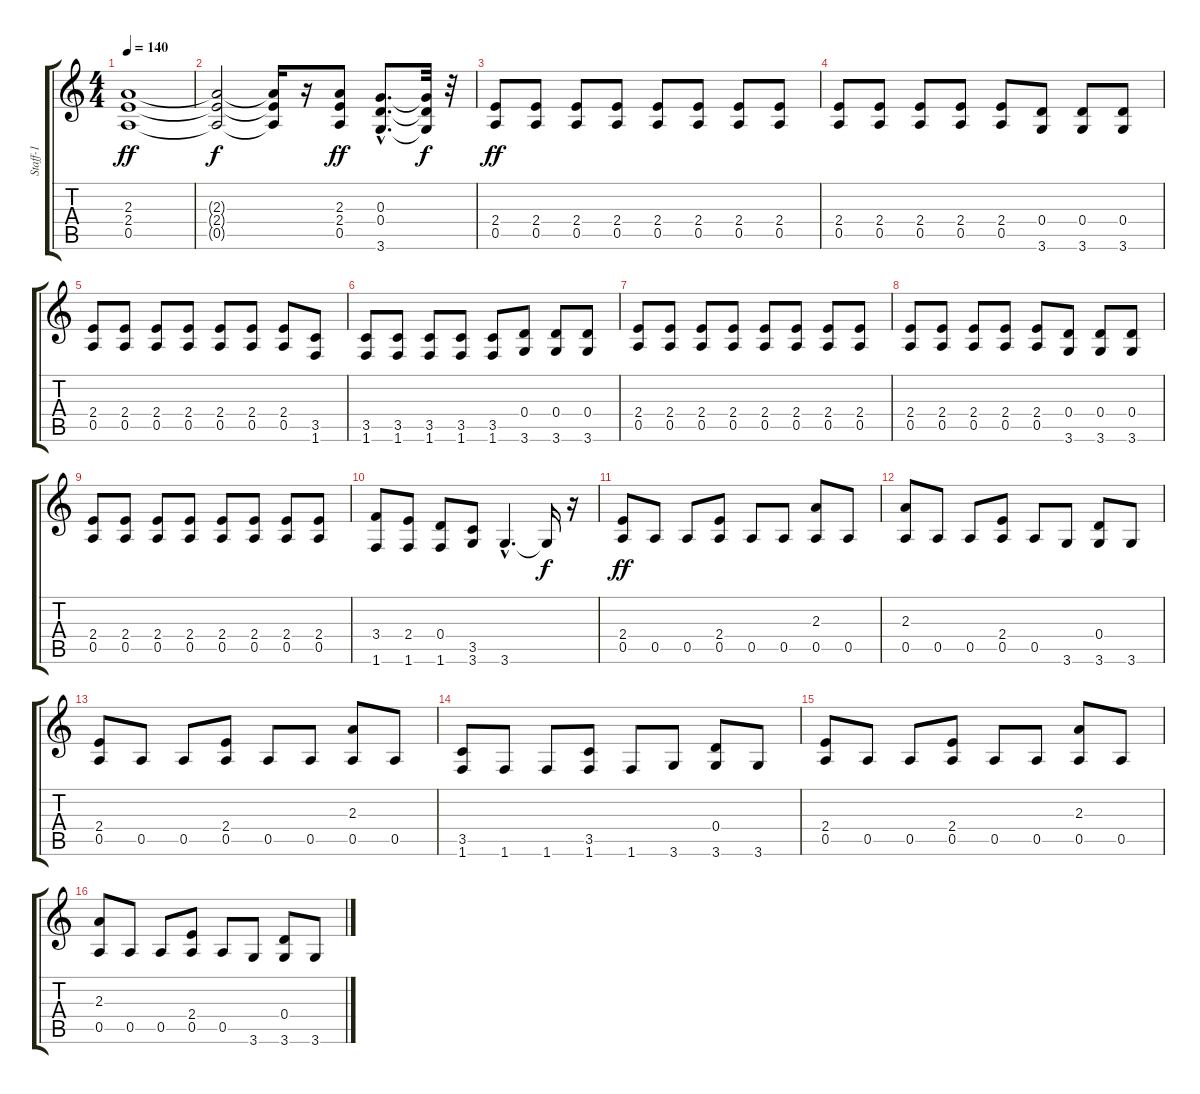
\track ("Staff-1" "Staff-1") {instrument distortionguitar}
\staff {score tabs}
\tuning (E4 B3 G3 D3 A2 E2) {hide}
\ts (4 4)
\tempo 140
\clef g2
\ks c
(2.3 2.4 0.5).1{dy ff} |
(2.3{t} 2.4{t} 0.5{t}).2{dy f} (2.3{t} 2.4{t} 0.5{t}).16 r.16 (2.3 2.4 0.5).8{dy ff} (0.3{hac} 0.4{hac} 3.6{hac}).8{d} (0.3{t} 0.4{t} 3.6{t}).32{dy f} r.32 |
(2.4 0.5).8{dy ff} (2.4 0.5).8 (2.4 0.5).8 (2.4 0.5).8 (2.4 0.5).8 (2.4 0.5).8 (2.4 0.5).8 (2.4 0.5).8 |
(2.4 0.5).8 (2.4 0.5).8 (2.4 0.5).8 (2.4 0.5).8 (2.4 0.5).8 (0.4 3.6).8 (0.4 3.6).8 (0.4 3.6).8 |
(2.4 0.5).8 (2.4 0.5).8 (2.4 0.5).8 (2.4 0.5).8 (2.4 0.5).8 (2.4 0.5).8 (2.4 0.5).8 (3.5 1.6).8 |
(3.5 1.6).8 (3.5 1.6).8 (3.5 1.6).8 (3.5 1.6).8 (3.5 1.6).8 (0.4 3.6).8 (0.4 3.6).8 (0.4 3.6).8 |
(2.4 0.5).8 (2.4 0.5).8 (2.4 0.5).8 (2.4 0.5).8 (2.4 0.5).8 (2.4 0.5).8 (2.4 0.5).8 (2.4 0.5).8 |
(2.4 0.5).8 (2.4 0.5).8 (2.4 0.5).8 (2.4 0.5).8 (2.4 0.5).8 (0.4 3.6).8 (0.4 3.6).8 (0.4 3.6).8 |
(2.4 0.5).8 (2.4 0.5).8 (2.4 0.5).8 (2.4 0.5).8 (2.4 0.5).8 (2.4 0.5).8 (2.4 0.5).8 (2.4 0.5).8 |
(3.4 1.6).8 (2.4 1.6).8 (0.4 1.6).8 (3.5 3.6).8 3.6{hac}.4{d} 3.6{t}.16{dy f} r.16 |
(2.4 0.5).8{dy ff} 0.5.8 0.5.8 (2.4 0.5).8 0.5.8 0.5.8 (2.3 0.5).8 0.5.8 |
(2.3 0.5).8 0.5.8 0.5.8 (2.4 0.5).8 0.5.8 3.6.8 (0.4 3.6).8 3.6.8 |
(2.4 0.5).8 0.5.8 0.5.8 (2.4 0.5).8 0.5.8 0.5.8 (2.3 0.5).8 0.5.8 |
(3.5 1.6).8 1.6.8 1.6.8 (3.5 1.6).8 1.6.8 3.6.8 (0.4 3.6).8 3.6.8 |
(2.4 0.5).8 0.5.8 0.5.8 (2.4 0.5).8 0.5.8 0.5.8 (2.3 0.5).8 0.5.8 |
(2.3 0.5).8 0.5.8 0.5.8 (2.4 0.5).8 0.5.8 3.6.8 (0.4 3.6).8 3.6.8
